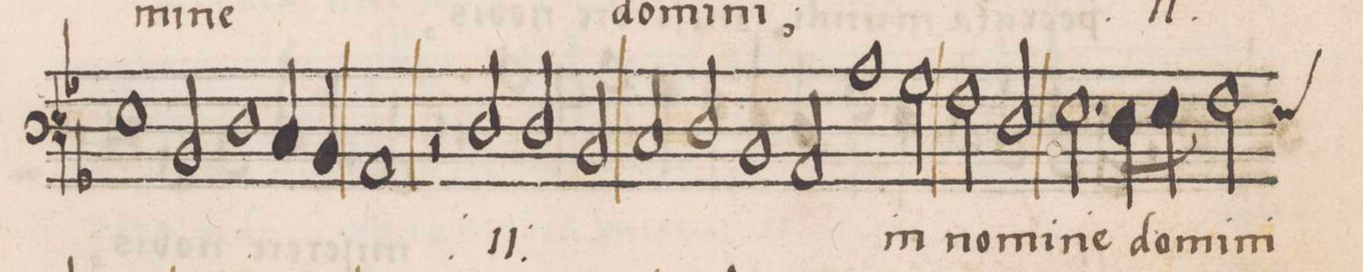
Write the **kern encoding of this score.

**kern	**text
*I"BASSVS	*
*clefF3	*
*k[b-B-]	*
*met(C|)	*
*M2/1	*
1G	-mi-
2D/	-ne
1F\	do-
=102-	=102-
4E/	-mi-
4D/	.
1C	-ni
=103-	=103-
2r	.
2F/	in
2F/	no-
2D/	-mi-
=104-	=104-
2E/	-ne
2F/	do-
1D	-mi-
=105-	=105-
2C/	-ni
*	*Xij
1c	in
2B-\	.
=106-	=106-
2A\	no-
2F/	-mi-
2.G\	-ne
8F\L	do-
8G\J	.
=107-	=107-
*custos:G	*
2A\	-mi-
*-	*-
